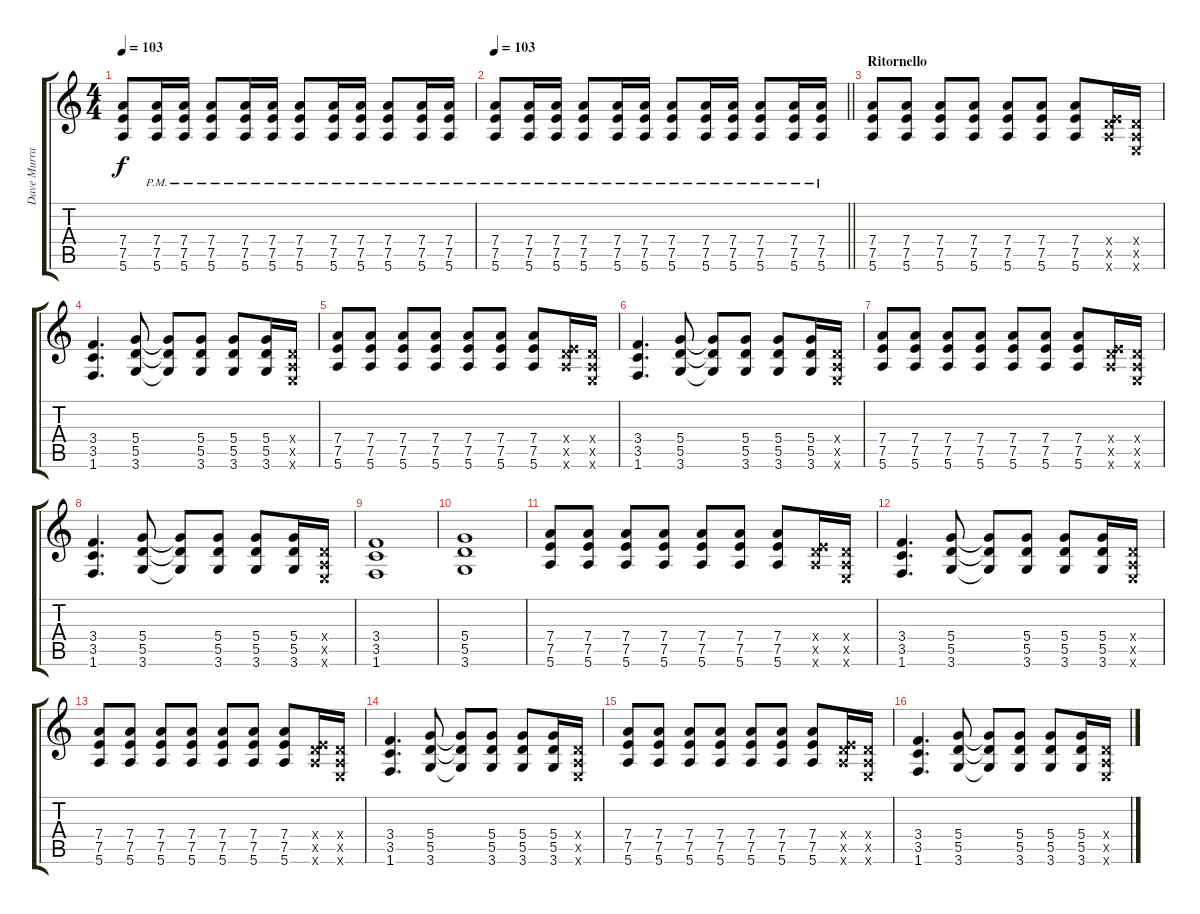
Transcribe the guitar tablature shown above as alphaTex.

\track ("Dave Murray" "Dave Murra") {instrument distortionguitar}
\staff {score tabs}
\tuning (E4 B3 G3 D3 A2 E2) {hide}
\ts (4 4)
\tempo 103
\clef g2
\ks c
(7.4 7.5 5.6).8{dy f} (7.4{pm} 7.5{pm} 5.6{pm}).16 (7.4{pm} 7.5{pm} 5.6{pm}).16 (7.4{pm} 7.5{pm} 5.6{pm}).8 (7.4{pm} 7.5{pm} 5.6{pm}).16 (7.4{pm} 7.5{pm} 5.6{pm}).16 (7.4{pm} 7.5{pm} 5.6{pm}).8 (7.4{pm} 7.5{pm} 5.6{pm}).16 (7.4{pm} 7.5{pm} 5.6{pm}).16 (7.4{pm} 7.5{pm} 5.6{pm}).8 (7.4{pm} 7.5{pm} 5.6{pm}).16 (7.4{pm} 7.5{pm} 5.6{pm}).16 |
\tempo 103
\barLineRight lightlight
(7.4 7.5{pm} 5.6).8 (7.4{pm} 7.5{pm} 5.6{pm}).16 (7.4{pm} 7.5{pm} 5.6{pm}).16 (7.4{pm} 7.5{pm} 5.6{pm}).8 (7.4{pm} 7.5{pm} 5.6{pm}).16 (7.4{pm} 7.5{pm} 5.6{pm}).16 (7.4{pm} 7.5{pm} 5.6{pm}).8 (7.4{pm} 7.5{pm} 5.6{pm}).16 (7.4{pm} 7.5{pm} 5.6{pm}).16 (7.4{pm} 7.5{pm} 5.6{pm}).8 (7.4{pm} 7.5{pm} 5.6{pm}).16 (7.4{pm} 7.5{pm} 5.6{pm}).16 |
\section ("" "Ritornello")
(7.4 7.5 5.6).8 (7.4 7.5 5.6).8 (7.4 7.5 5.6).8 (7.4 7.5 5.6).8 (7.4 7.5 5.6).8 (7.4 7.5 5.6).8 (7.4 7.5 5.6).8 (0.4{x} 7.5{x} 5.6{x}).16 (0.4{x} 0.5{x} 0.6{x}).16 |
(3.4 3.5 1.6).4{d} (5.4 5.5 3.6).8 (5.4{t} 5.5{t} 3.6{t}).8 (5.4 5.5 3.6).8 (5.4 5.5 3.6).8 (5.4 5.5 3.6).16 (0.4{x} 0.5{x} 0.6{x}).16 |
(7.4 7.5 5.6).8 (7.4 7.5 5.6).8 (7.4 7.5 5.6).8 (7.4 7.5 5.6).8 (7.4 7.5 5.6).8 (7.4 7.5 5.6).8 (7.4 7.5 5.6).8 (0.4{x} 7.5{x} 5.6{x}).16 (0.4{x} 0.5{x} 0.6{x}).16 |
(3.4 3.5 1.6).4{d} (5.4 5.5 3.6).8 (5.4{t} 5.5{t} 3.6{t}).8 (5.4 5.5 3.6).8 (5.4 5.5 3.6).8 (5.4 5.5 3.6).16 (0.4{x} 0.5{x} 0.6{x}).16 |
(7.4 7.5 5.6).8 (7.4 7.5 5.6).8 (7.4 7.5 5.6).8 (7.4 7.5 5.6).8 (7.4 7.5 5.6).8 (7.4 7.5 5.6).8 (7.4 7.5 5.6).8 (0.4{x} 7.5{x} 5.6{x}).16 (0.4{x} 0.5{x} 0.6{x}).16 |
(3.4 3.5 1.6).4{d} (5.4 5.5 3.6).8 (5.4{t} 5.5{t} 3.6{t}).8 (5.4 5.5 3.6).8 (5.4 5.5 3.6).8 (5.4 5.5 3.6).16 (0.4{x} 0.5{x} 0.6{x}).16 |
(3.4 3.5 1.6).1 |
(5.4 5.5 3.6).1 |
(7.4 7.5 5.6).8 (7.4 7.5 5.6).8 (7.4 7.5 5.6).8 (7.4 7.5 5.6).8 (7.4 7.5 5.6).8 (7.4 7.5 5.6).8 (7.4 7.5 5.6).8 (0.4{x} 7.5{x} 5.6{x}).16 (0.4{x} 0.5{x} 0.6{x}).16 |
(3.4 3.5 1.6).4{d} (5.4 5.5 3.6).8 (5.4{t} 5.5{t} 3.6{t}).8 (5.4 5.5 3.6).8 (5.4 5.5 3.6).8 (5.4 5.5 3.6).16 (0.4{x} 0.5{x} 0.6{x}).16 |
(7.4 7.5 5.6).8 (7.4 7.5 5.6).8 (7.4 7.5 5.6).8 (7.4 7.5 5.6).8 (7.4 7.5 5.6).8 (7.4 7.5 5.6).8 (7.4 7.5 5.6).8 (0.4{x} 7.5{x} 5.6{x}).16 (0.4{x} 0.5{x} 0.6{x}).16 |
(3.4 3.5 1.6).4{d} (5.4 5.5 3.6).8 (5.4{t} 5.5{t} 3.6{t}).8 (5.4 5.5 3.6).8 (5.4 5.5 3.6).8 (5.4 5.5 3.6).16 (0.4{x} 0.5{x} 0.6{x}).16 |
(7.4 7.5 5.6).8 (7.4 7.5 5.6).8 (7.4 7.5 5.6).8 (7.4 7.5 5.6).8 (7.4 7.5 5.6).8 (7.4 7.5 5.6).8 (7.4 7.5 5.6).8 (0.4{x} 7.5{x} 5.6{x}).16 (0.4{x} 0.5{x} 0.6{x}).16 |
(3.4 3.5 1.6).4{d} (5.4 5.5 3.6).8 (5.4{t} 5.5{t} 3.6{t}).8 (5.4 5.5 3.6).8 (5.4 5.5 3.6).8 (5.4 5.5 3.6).16 (0.4{x} 0.5{x} 0.6{x}).16
